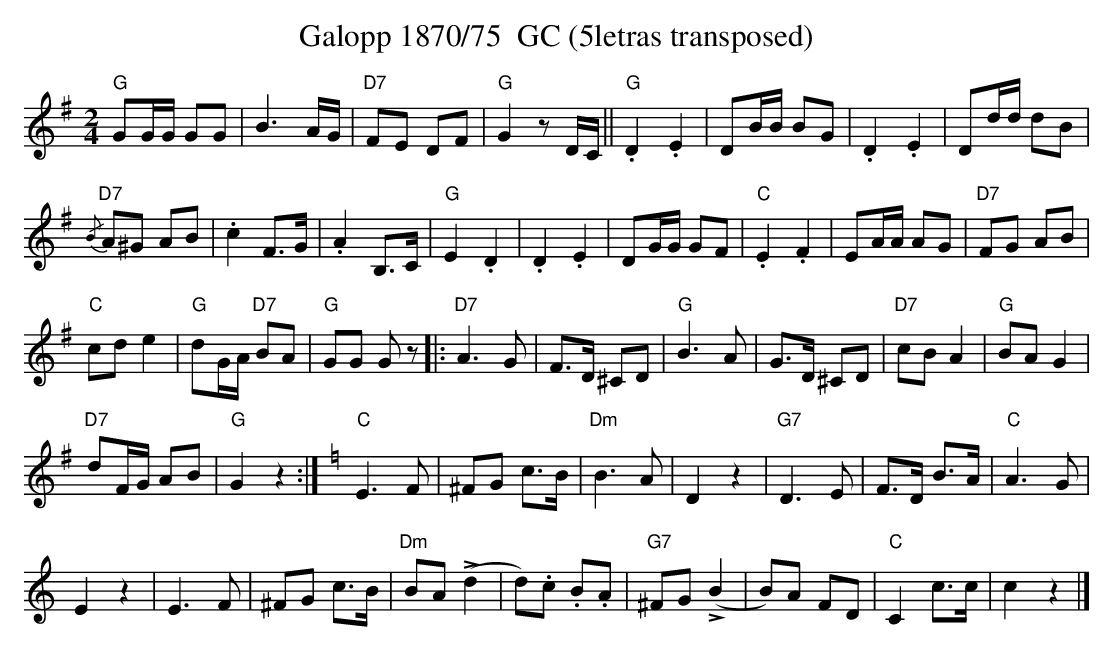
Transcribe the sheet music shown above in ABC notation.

X:1
T: Galopp 1870/75  GC (5letras transposed)
M:2/4
L:1/16
K:G transpose=3 %%MIDI gchordon
"G"G2GG G2G2 | B6AG | "D7"F2E2 D2F2 | "G"G4z2DC || "G".D4.E4 | D2BB B2G2 | .D4.E4 | D2dd d2B2 |
{/B}"D7"A2^G2 A2B2 | .c4 F3G | .A4 B,3C | "G"E4.D4 | .D4 .E4 | D2GG G2F2 | "C".E4.F4 | E2AA A2G2 | "D7"F2G2 A2B2 |
"C"c2d2e4 | "G"d2GA "D7"B2A2 | "G"G2G2 G2z2 |: [L:1/8] "D7"A3G | F>D ^CD | "G"B3A | G>D ^CD | "D7"cBA2 | "G"BAG2 |
"D7"dF/2G/2 AB | "G"G2z2 :| [K:C] "C"E3F | ^FG c>B | "Dm"B3A | D2z2 | "G7"D3E | F>D B>A | "C"A3G |
E2z2 | E3F | ^FG c>B | "Dm"BA (!>!d2 | d).c .B.A | "G7"^FG (!>!B2 | B)A FD | "C"C2 c>c | c2z2 |]
